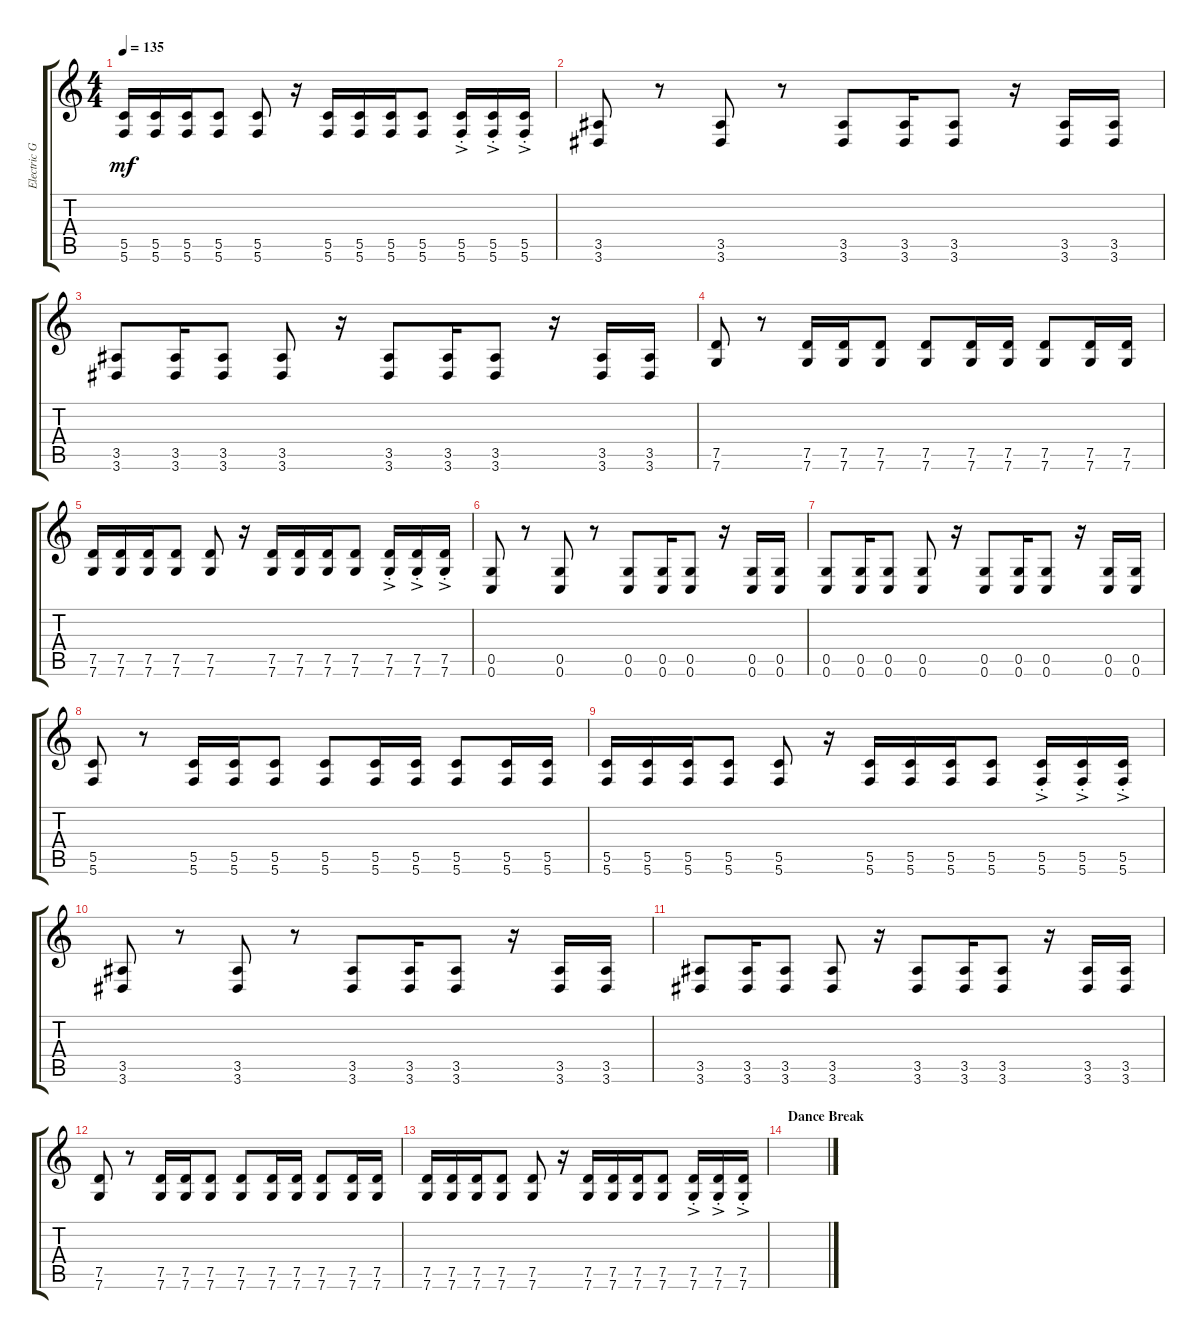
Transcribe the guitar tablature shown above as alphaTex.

\track ("Electric Guitar" "Electric G") {instrument distortionguitar}
\staff {score tabs}
\tuning (D4 A3 F3 C3 G2 C2) {hide}
\ts (4 4)
\tempo 135
\clef g2
\ks c
(5.5 5.6).16{dy mf} (5.5 5.6).16 (5.5 5.6).16 (5.5 5.6).8 (5.5 5.6).8 r.16 (5.5 5.6).16 (5.5 5.6).16 (5.5 5.6).16 (5.5 5.6).8 (5.5{ac st} 5.6{ac st}).16 (5.5{ac st} 5.6{ac st}).16 (5.5{ac st} 5.6{ac st}).16 |
(3.5 3.6).8 r.8 (3.5 3.6).8 r.8 (3.5 3.6).8 (3.5 3.6).16 (3.5 3.6).8 r.16 (3.5 3.6).16 (3.5 3.6).16 |
(3.5 3.6).8 (3.5 3.6).16 (3.5 3.6).8 (3.5 3.6).8 r.16 (3.5 3.6).8 (3.5 3.6).16 (3.5 3.6).8 r.16 (3.5 3.6).16 (3.5 3.6).16 |
(7.5 7.6).8 r.8 (7.5 7.6).16 (7.5 7.6).16 (7.5 7.6).8 (7.5 7.6).8 (7.5 7.6).16 (7.5 7.6).16 (7.5 7.6).8 (7.5 7.6).16 (7.5 7.6).16 |
(7.5 7.6).16 (7.5 7.6).16 (7.5 7.6).16 (7.5 7.6).8 (7.5 7.6).8 r.16 (7.5 7.6).16 (7.5 7.6).16 (7.5 7.6).16 (7.5 7.6).8 (7.5{ac st} 7.6{ac st}).16 (7.5{ac st} 7.6{ac st}).16 (7.5{ac st} 7.6{ac st}).16 |
(0.5 0.6).8 r.8 (0.5 0.6).8 r.8 (0.5 0.6).8 (0.5 0.6).16 (0.5 0.6).8 r.16 (0.5 0.6).16 (0.5 0.6).16 |
(0.5 0.6).8 (0.5 0.6).16 (0.5 0.6).8 (0.5 0.6).8 r.16 (0.5 0.6).8 (0.5 0.6).16 (0.5 0.6).8 r.16 (0.5 0.6).16 (0.5 0.6).16 |
(5.5 5.6).8 r.8 (5.5 5.6).16 (5.5 5.6).16 (5.5 5.6).8 (5.5 5.6).8 (5.5 5.6).16 (5.5 5.6).16 (5.5 5.6).8 (5.5 5.6).16 (5.5 5.6).16 |
(5.5 5.6).16 (5.5 5.6).16 (5.5 5.6).16 (5.5 5.6).8 (5.5 5.6).8 r.16 (5.5 5.6).16 (5.5 5.6).16 (5.5 5.6).16 (5.5 5.6).8 (5.5{ac st} 5.6{ac st}).16 (5.5{ac st} 5.6{ac st}).16 (5.5{ac st} 5.6{ac st}).16 |
(3.5 3.6).8 r.8 (3.5 3.6).8 r.8 (3.5 3.6).8 (3.5 3.6).16 (3.5 3.6).8 r.16 (3.5 3.6).16 (3.5 3.6).16 |
(3.5 3.6).8 (3.5 3.6).16 (3.5 3.6).8 (3.5 3.6).8 r.16 (3.5 3.6).8 (3.5 3.6).16 (3.5 3.6).8 r.16 (3.5 3.6).16 (3.5 3.6).16 |
(7.5 7.6).8 r.8 (7.5 7.6).16 (7.5 7.6).16 (7.5 7.6).8 (7.5 7.6).8 (7.5 7.6).16 (7.5 7.6).16 (7.5 7.6).8 (7.5 7.6).16 (7.5 7.6).16 |
(7.5 7.6).16 (7.5 7.6).16 (7.5 7.6).16 (7.5 7.6).8 (7.5 7.6).8 r.16 (7.5 7.6).16 (7.5 7.6).16 (7.5 7.6).16 (7.5 7.6).8 (7.5{ac st} 7.6{ac st}).16 (7.5{ac st} 7.6{ac st}).16 (7.5{ac st} 7.6{ac st}).16 |
\section ("" "Dance Break")
